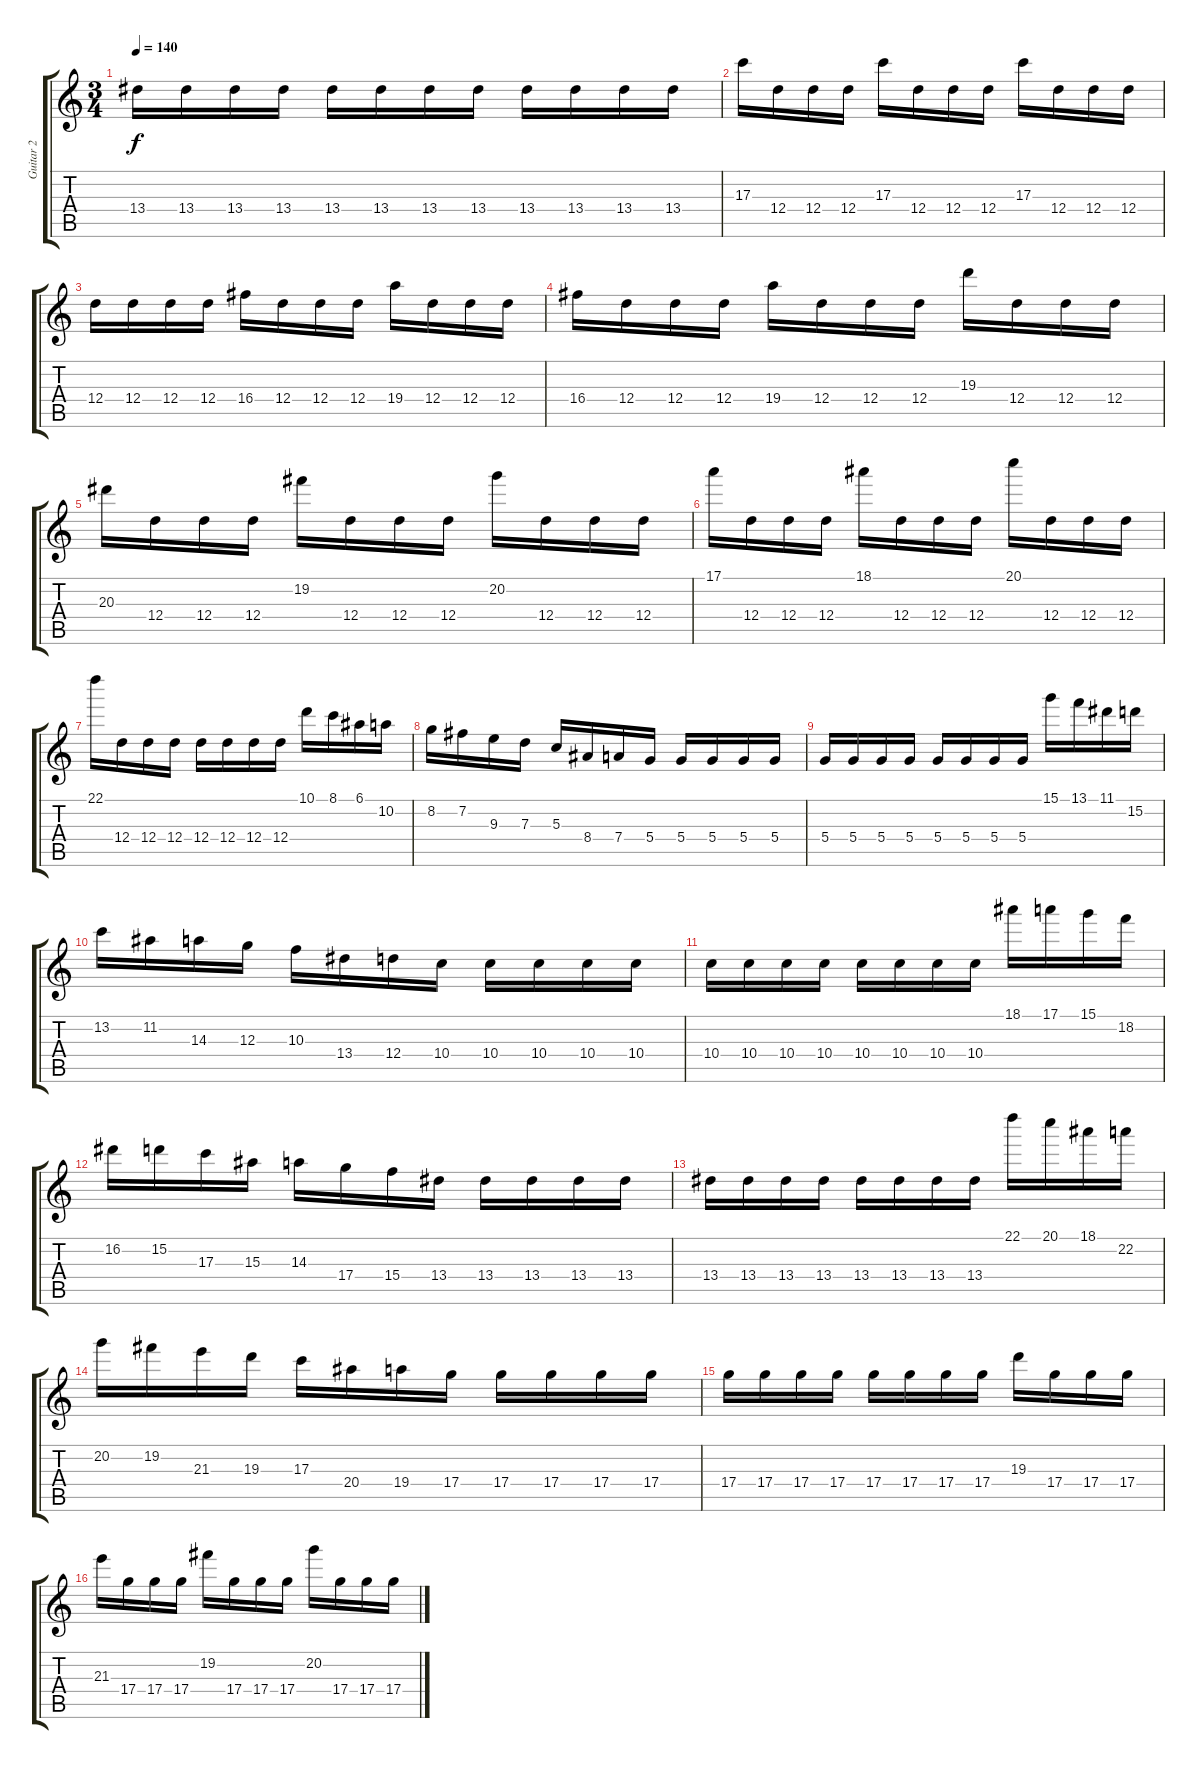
\track ("Guitar 2" "Guitar 2") {instrument distortionguitar}
\staff {score tabs}
\tuning (E4 B3 G3 D3 A2 E2) {hide}
\ts (3 4)
\tempo 140
\clef g2
\ks c
13.4.16{dy f} 13.4.16 13.4.16 13.4.16 13.4.16 13.4.16 13.4.16 13.4.16 13.4.16 13.4.16 13.4.16 13.4.16 |
17.3.16 12.4.16 12.4.16 12.4.16 17.3.16 12.4.16 12.4.16 12.4.16 17.3.16 12.4.16 12.4.16 12.4.16 |
12.4.16 12.4.16 12.4.16 12.4.16 16.4.16 12.4.16 12.4.16 12.4.16 19.4.16 12.4.16 12.4.16 12.4.16 |
16.4.16 12.4.16 12.4.16 12.4.16 19.4.16 12.4.16 12.4.16 12.4.16 19.3.16 12.4.16 12.4.16 12.4.16 |
20.3.16 12.4.16 12.4.16 12.4.16 19.2.16 12.4.16 12.4.16 12.4.16 20.2.16 12.4.16 12.4.16 12.4.16 |
17.1.16 12.4.16 12.4.16 12.4.16 18.1.16 12.4.16 12.4.16 12.4.16 20.1.16 12.4.16 12.4.16 12.4.16 |
22.1.16 12.4.16 12.4.16 12.4.16 12.4.16 12.4.16 12.4.16 12.4.16 10.1.16 8.1.16 6.1.16 10.2.16 |
8.2.16 7.2.16 9.3.16 7.3.16 5.3.16 8.4.16 7.4.16 5.4.16 5.4.16 5.4.16 5.4.16 5.4.16 |
5.4.16 5.4.16 5.4.16 5.4.16 5.4.16 5.4.16 5.4.16 5.4.16 15.1.16 13.1.16 11.1.16 15.2.16 |
13.2.16 11.2.16 14.3.16 12.3.16 10.3.16 13.4.16 12.4.16 10.4.16 10.4.16 10.4.16 10.4.16 10.4.16 |
10.4.16 10.4.16 10.4.16 10.4.16 10.4.16 10.4.16 10.4.16 10.4.16 18.1.16 17.1.16 15.1.16 18.2.16 |
16.2.16 15.2.16 17.3.16 15.3.16 14.3.16 17.4.16 15.4.16 13.4.16 13.4.16 13.4.16 13.4.16 13.4.16 |
13.4.16 13.4.16 13.4.16 13.4.16 13.4.16 13.4.16 13.4.16 13.4.16 22.1.16 20.1.16 18.1.16 22.2.16 |
20.2.16 19.2.16 21.3.16 19.3.16 17.3.16 20.4.16 19.4.16 17.4.16 17.4.16 17.4.16 17.4.16 17.4.16 |
17.4.16 17.4.16 17.4.16 17.4.16 17.4.16 17.4.16 17.4.16 17.4.16 19.3.16 17.4.16 17.4.16 17.4.16 |
21.3.16 17.4.16 17.4.16 17.4.16 19.2.16 17.4.16 17.4.16 17.4.16 20.2.16 17.4.16 17.4.16 17.4.16
